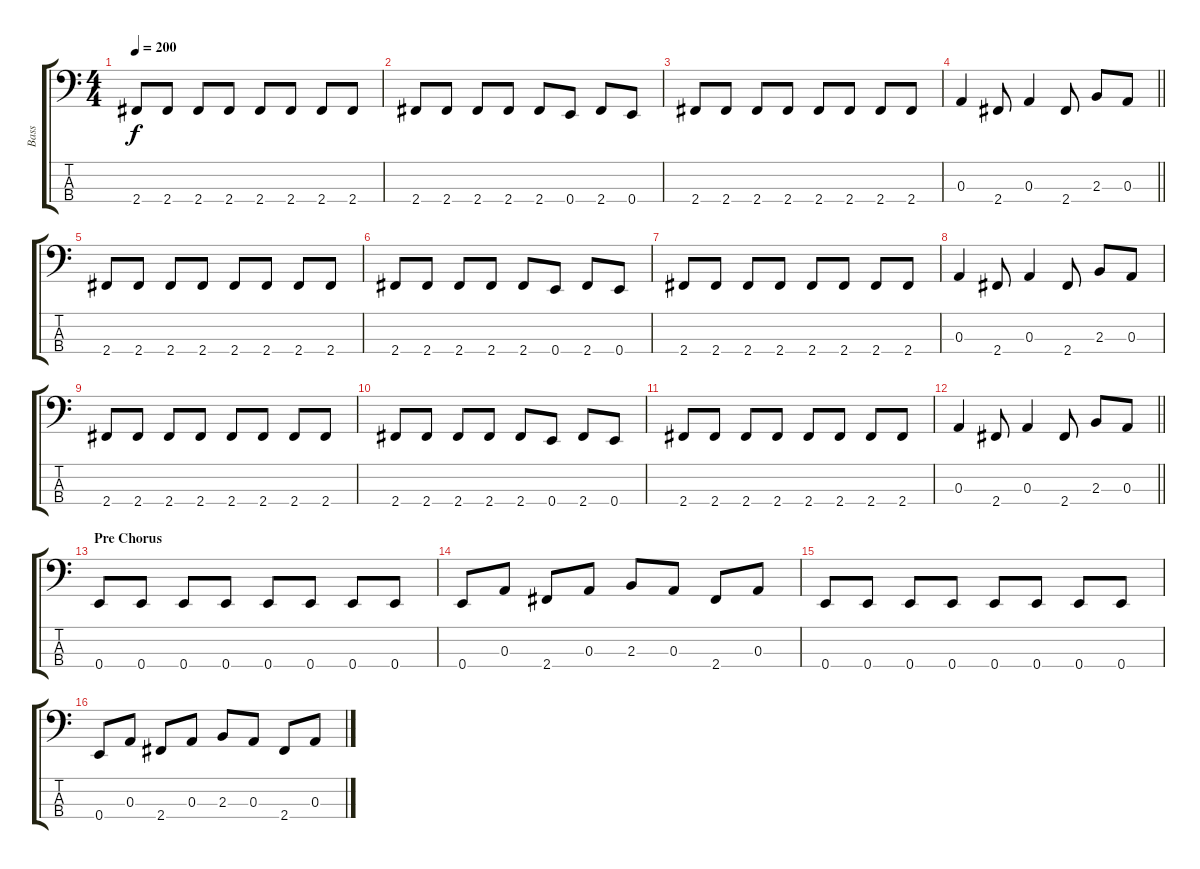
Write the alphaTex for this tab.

\track ("Bass" "Bass") {instrument electricbassfinger}
\staff {score tabs}
\tuning (G2 D2 A1 E1) {hide}
\ts (4 4)
\tempo 200
\clef f4
\ks c
2.4.8{dy f} 2.4.8 2.4.8 2.4.8 2.4.8 2.4.8 2.4.8 2.4.8 |
2.4.8 2.4.8 2.4.8 2.4.8 2.4.8 0.4.8 2.4.8 0.4.8 |
2.4.8 2.4.8 2.4.8 2.4.8 2.4.8 2.4.8 2.4.8 2.4.8 |
\barLineRight lightlight
0.3.4 2.4.8 0.3.4 2.4.8 2.3.8 0.3.8 |
2.4.8 2.4.8 2.4.8 2.4.8 2.4.8 2.4.8 2.4.8 2.4.8 |
2.4.8 2.4.8 2.4.8 2.4.8 2.4.8 0.4.8 2.4.8 0.4.8 |
2.4.8 2.4.8 2.4.8 2.4.8 2.4.8 2.4.8 2.4.8 2.4.8 |
0.3.4 2.4.8 0.3.4 2.4.8 2.3.8 0.3.8 |
2.4.8 2.4.8 2.4.8 2.4.8 2.4.8 2.4.8 2.4.8 2.4.8 |
2.4.8 2.4.8 2.4.8 2.4.8 2.4.8 0.4.8 2.4.8 0.4.8 |
2.4.8 2.4.8 2.4.8 2.4.8 2.4.8 2.4.8 2.4.8 2.4.8 |
\barLineRight lightlight
0.3.4 2.4.8 0.3.4 2.4.8 2.3.8 0.3.8 |
\section ("" "Pre Chorus")
0.4.8 0.4.8 0.4.8 0.4.8 0.4.8 0.4.8 0.4.8 0.4.8 |
0.4.8 0.3.8 2.4.8 0.3.8 2.3.8 0.3.8 2.4.8 0.3.8 |
0.4.8 0.4.8 0.4.8 0.4.8 0.4.8 0.4.8 0.4.8 0.4.8 |
0.4.8 0.3.8 2.4.8 0.3.8 2.3.8 0.3.8 2.4.8 0.3.8
